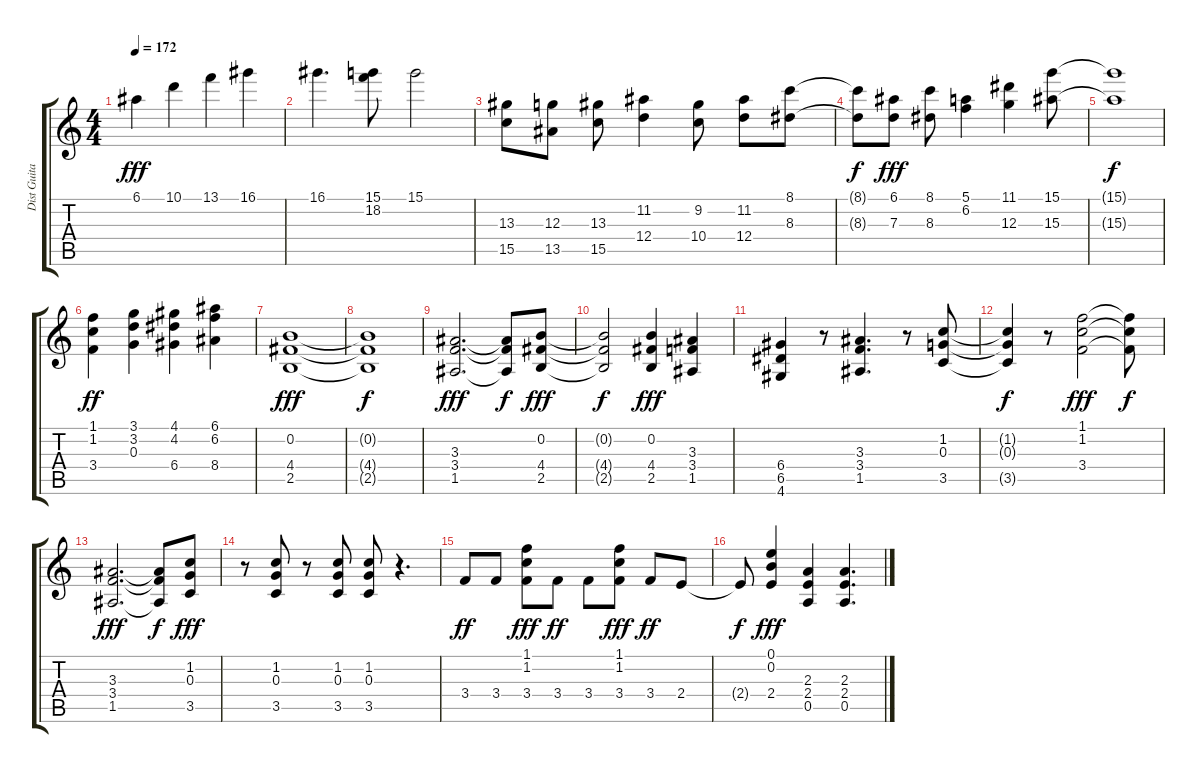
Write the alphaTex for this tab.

\track ("Dist Guitar" "Dist Guita") {instrument distortionguitar}
\staff {score tabs}
\tuning (E4 B3 G3 D3 A2 E2) {hide}
\ts (4 4)
\tempo 172
\clef g2
\ks c
6.1.4{dy fff} 10.1.4 13.1.4 16.1.4 |
16.1.4{d} (15.1 18.2).8 15.1.2 |
(13.3 15.5).8 (12.3 13.5).8 (13.3 15.5).8 (11.2 12.4).4 (9.2 10.4).8 (11.2 12.4).8 (8.1 8.3).8 |
(8.1{t} 8.3{t}).8{dy f} (6.1 7.3).8{dy fff} (8.1 8.3).8 (5.1 6.2).4 (11.1 12.3).4 (15.1 15.3).8 |
(15.1{t} 15.3{t}).1{dy f} |
(1.1 1.2 3.4).4{dy ff} (3.1 3.2 0.3).4 (4.1 4.2 6.4).4 (6.1 6.2 8.4).4 |
(0.2 4.4 2.5).1{dy fff} |
(0.2{t} 4.4{t} 2.5{t}).1{dy f} |
(3.3 3.4 1.5).2{d dy fff} (3.3{t} 3.4{t} 1.5{t}).8{dy f} (0.2 4.4 2.5).8{dy fff} |
(0.2{t} 4.4{t} 2.5{t}).2{dy f} (0.2 4.4 2.5).4{dy fff} (3.3 3.4 1.5).4 |
(6.4 6.5 4.6).4 r.8 (3.3 3.4 1.5).4{d} r.8 (1.2 0.3 3.5).8 |
(1.2{t} 0.3{t} 3.5{t}).4{dy f} r.8 (1.1 1.2 3.4).2{dy fff} (1.1{t} 1.2{t} 3.4{t}).8{dy f} |
(3.3 3.4 1.5).2{d dy fff} (3.3{t} 3.4{t} 1.5{t}).8{dy f} (1.2 0.3 3.5).8{dy fff} |
r.8 (1.2 0.3 3.5).8 r.8 (1.2 0.3 3.5).8 (1.2 0.3 3.5).8 r.4{d} |
3.4.8{dy ff} 3.4.8 (1.1 1.2 3.4).8{dy fff} 3.4.8{dy ff} 3.4.8 (1.1 1.2 3.4).8{dy fff} 3.4.8{dy ff} 2.4.8 |
2.4{t}.8{dy f} (0.1 0.2 2.4).4{dy fff} (2.3 2.4 0.5).4 (2.3 2.4 0.5).4{d}
